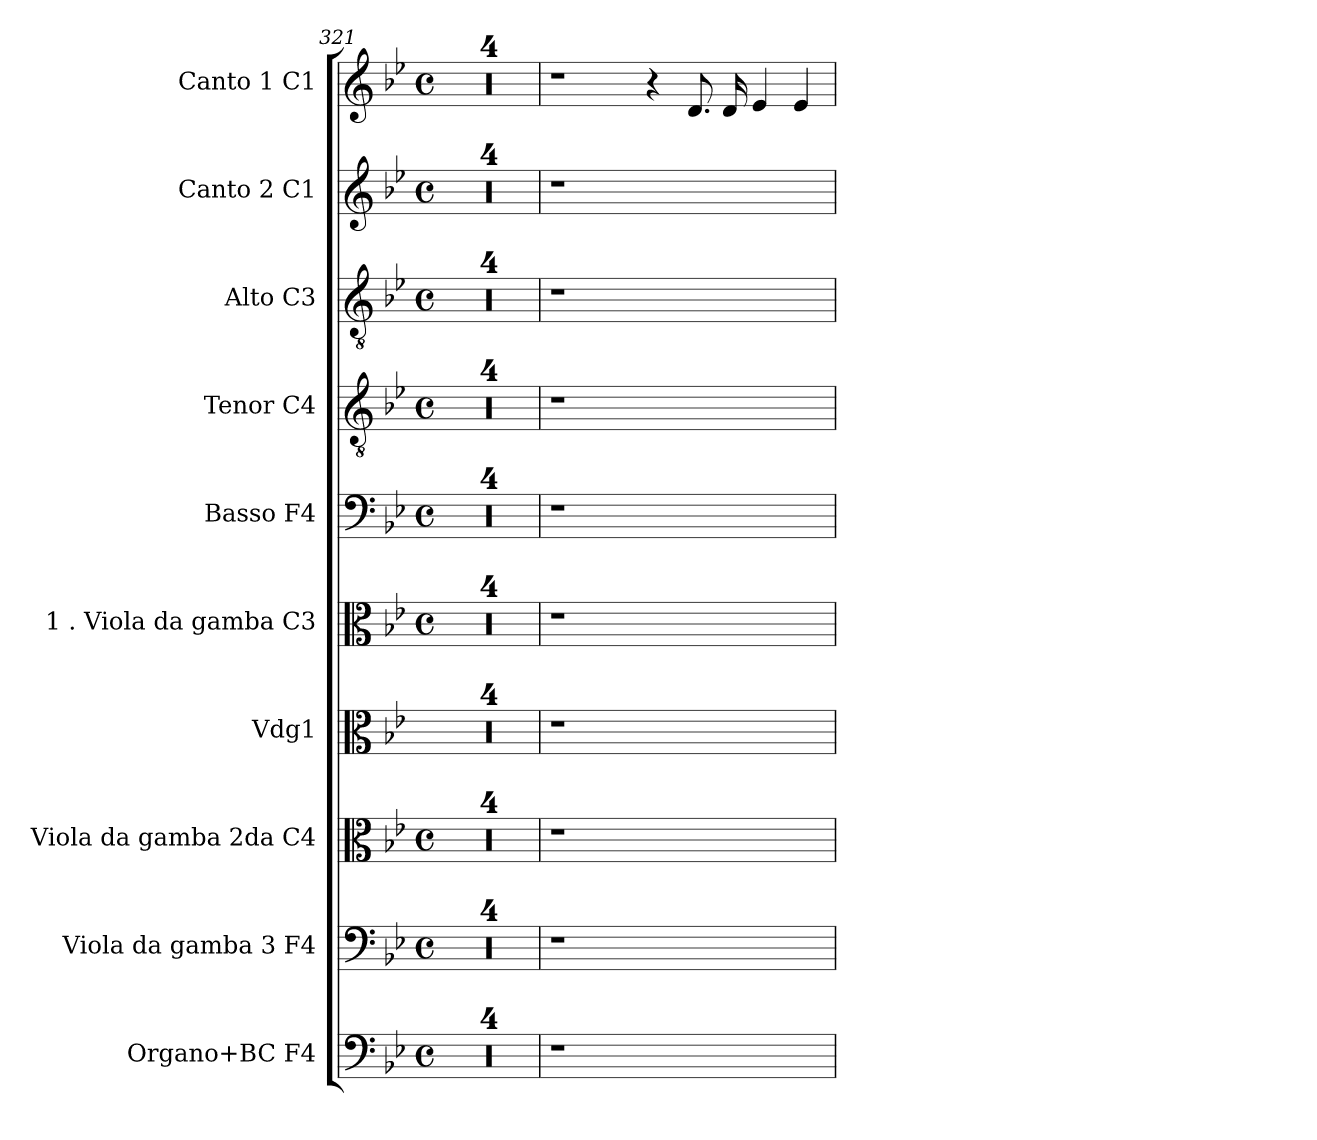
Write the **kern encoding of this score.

**kern	**kern	**kern	**kern	**kern	**kern	**kern	**kern	**kern	**kern
*part10	*part9	*part8	*part7	*part6	*part5	*part4	*part3	*part2	*part1
*staff10	*staff9	*staff8	*staff7	*staff6	*staff5	*staff4	*staff3	*staff2	*staff1
*I"Organo+BC F4	*I"Viola da gamba 3 F4	*I"Viola da gamba 2da C4	*I"Vdg1	*I"1 . Viola da gamba C3	*I"Basso F4	*I"Tenor C4	*I"Alto C3	*I"Canto 2 C1	*I"Canto 1 C1
*I'BC	*I'Vdg3	*I'Vdg2	*I'Vdg1	*I'Vla	*I'B	*I'T	*I'A	*I'C2	*I'C1
*clefF4	*clefF4	*clefC3	*clefC3	*clefC3	*clefF4	*clefGv2	*clefGv2	*clefG2	*clefG2
*k[b-e-]	*k[b-e-]	*k[b-e-]	*k[b-e-]	*k[b-e-]	*k[b-e-]	*k[b-e-]	*k[b-e-]	*k[b-e-]	*k[b-e-]
*B-:	*B-:	*B-:	*B-:	*B-:	*B-:	*B-:	*B-:	*B-:	*B-:
*M4/4	*M4/4	*M4/4	*	*M4/4	*M4/4	*M4/4	*M4/4	*M4/4	*M4/4
*met(c)	*met(c)	*met(c)	*	*met(c)	*met(c)	*met(c)	*met(c)	*met(c)	*met(c)
=321	=321	=321	=321	=321	=321	=321	=321	=321	=321
1r	1r	1r	1r	1r	1r	1r	1r	1r	1r
=322	=322	=322	=322	=322	=322	=322	=322	=322	=322
1r	1r	1r	1r	1r	1r	1r	1r	1r	1r
=323	=323	=323	=323	=323	=323	=323	=323	=323	=323
1r	1r	1r	1r	1r	1r	1r	1r	1r	1r
=324	=324	=324	=324	=324	=324	=324	=324	=324	=324
1r	1r	1r	1r	1r	1r	1r	1r	1r	1r
=325	=325	=325	=325	=325	=325	=325	=325	=325	=325
1r	1r	1r	1r	1r	1r	1r	1r	1r	1r
1ryy	1ryy	1ryy	1ryy	1ryy	1ryy	1ryy	1ryy	1ryy	4r
.	.	.	.	.	.	.	.	.	8.d/
.	.	.	.	.	.	.	.	.	16d/
.	.	.	.	.	.	.	.	.	4e-/
.	.	.	.	.	.	.	.	.	4e-/
=	=	=	=	=	=	=	=	=	=
*-	*-	*-	*-	*-	*-	*-	*-	*-	*-
